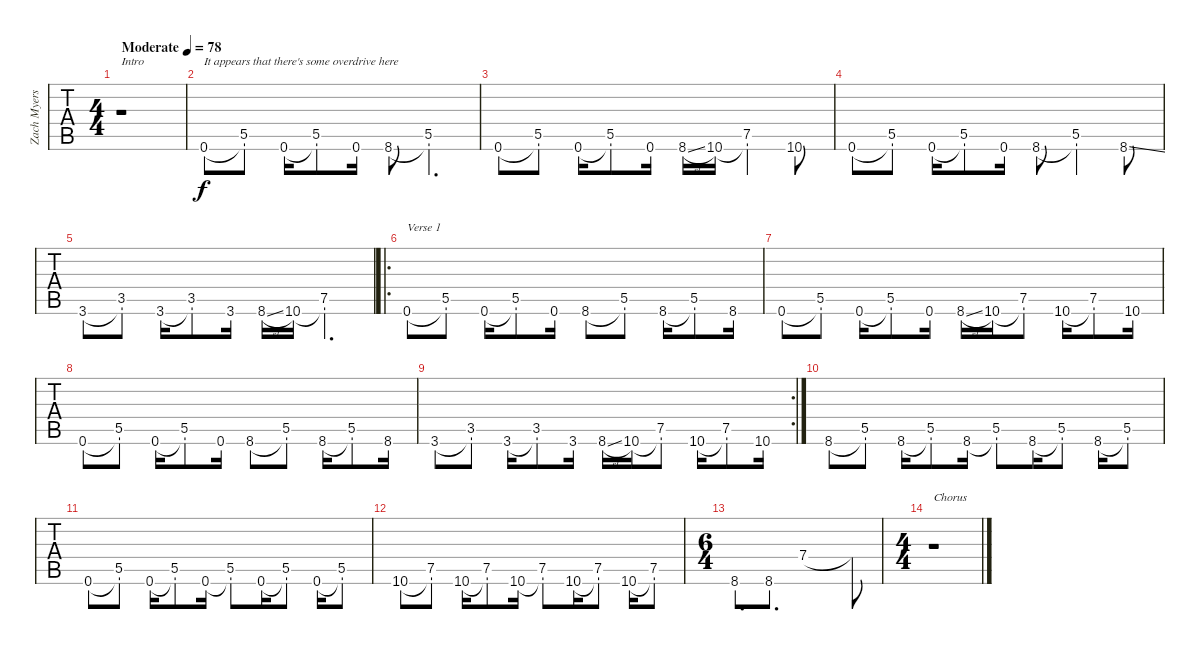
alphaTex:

\track ("Zach Myers (Clean)" "Zach Myers") {instrument electricguitarclean}
\staff {tabs}
\tuning (E4 B3 G3 D3 A2 D2) {hide}
\ts (4 4)
\tempo (78 "Moderate")
\clef g2
\ks c
r.1{txt "Intro" dy f instrument electricguitarclean} |
0.6.8{txt "It appears that there's some overdrive here"} (5.5 0.6{t}).8 0.6.16 (5.5 0.6{t}).8 0.6.16 8.6.8 (5.5 8.6{t}).4{d} |
0.6.8 (5.5 0.6{t}).8 0.6.16 (5.5 0.6{t}).8 0.6.16 8.6{sl}.16 10.6.16 (7.5 10.6{t}).4 10.6.8 |
0.6.8 (5.5 0.6{t}).8 0.6.16 (5.5 0.6{t}).8 0.6.16 8.6.8 (5.5 8.6{t}).4 8.6{ss}.8 |
3.6.8 (3.5 3.6{t}).8 3.6.16 (3.5 3.6{t}).8 3.6.16 8.6{sl}.16 10.6.16 (7.5 10.6{t}).4{d} |
\ro
0.6.8{txt "Verse 1"} (5.5 0.6{t}).8 0.6.16 (5.5 0.6{t}).8 0.6.16 8.6.8 (5.5 8.6{t}).8 8.6.16 (5.5 8.6{t}).8 8.6.16 |
0.6.8 (5.5 0.6{t}).8 0.6.16 (5.5 0.6{t}).8 0.6.16 8.6{sl}.16 10.6.16 (7.5 10.6{t}).8 10.6.16 (7.5 10.6{t}).8 10.6.16 |
0.6.8 (5.5 0.6{t}).8 0.6.16 (5.5 0.6{t}).8 0.6.16 8.6.8 (5.5 8.6{t}).8 8.6.16 (5.5 8.6{t}).8 8.6.16 |
\rc 2
3.6.8 (3.5 3.6{t}).8 3.6.16 (3.5 3.6{t}).8 3.6.16 8.6{sl}.16 10.6.16 (7.5 10.6{t}).8 10.6.16 (7.5 10.6{t}).8 10.6.16 |
8.6.8 (5.5 8.6{t}).8 8.6.16 (5.5 8.6{t}).8 8.6.16 (5.5 8.6{t}).8 8.6.16 (5.5 8.6{t}).8 8.6.16 (5.5 8.6{t}).8 |
0.6.8 (5.5 0.6{t}).8 0.6.16 (5.5 0.6{t}).8 0.6.16 (5.5 0.6{t}).8 0.6.16 (5.5 0.6{t}).8 0.6.16 (5.5 0.6{t}).8 |
10.6.8 (7.5 10.6{t}).8 10.6.16 (7.5 10.6{t}).8 10.6.16 (7.5 10.6{t}).8 10.6.16 (7.5 10.6{t}).8 10.6.16 (7.5 10.6{t}).8 |
\ts (6 4)
8.6.8{d} 8.6.8{d} 7.4.1 7.4{t}.8 |
\ts (4 4)
r.1{txt "Chorus"}
